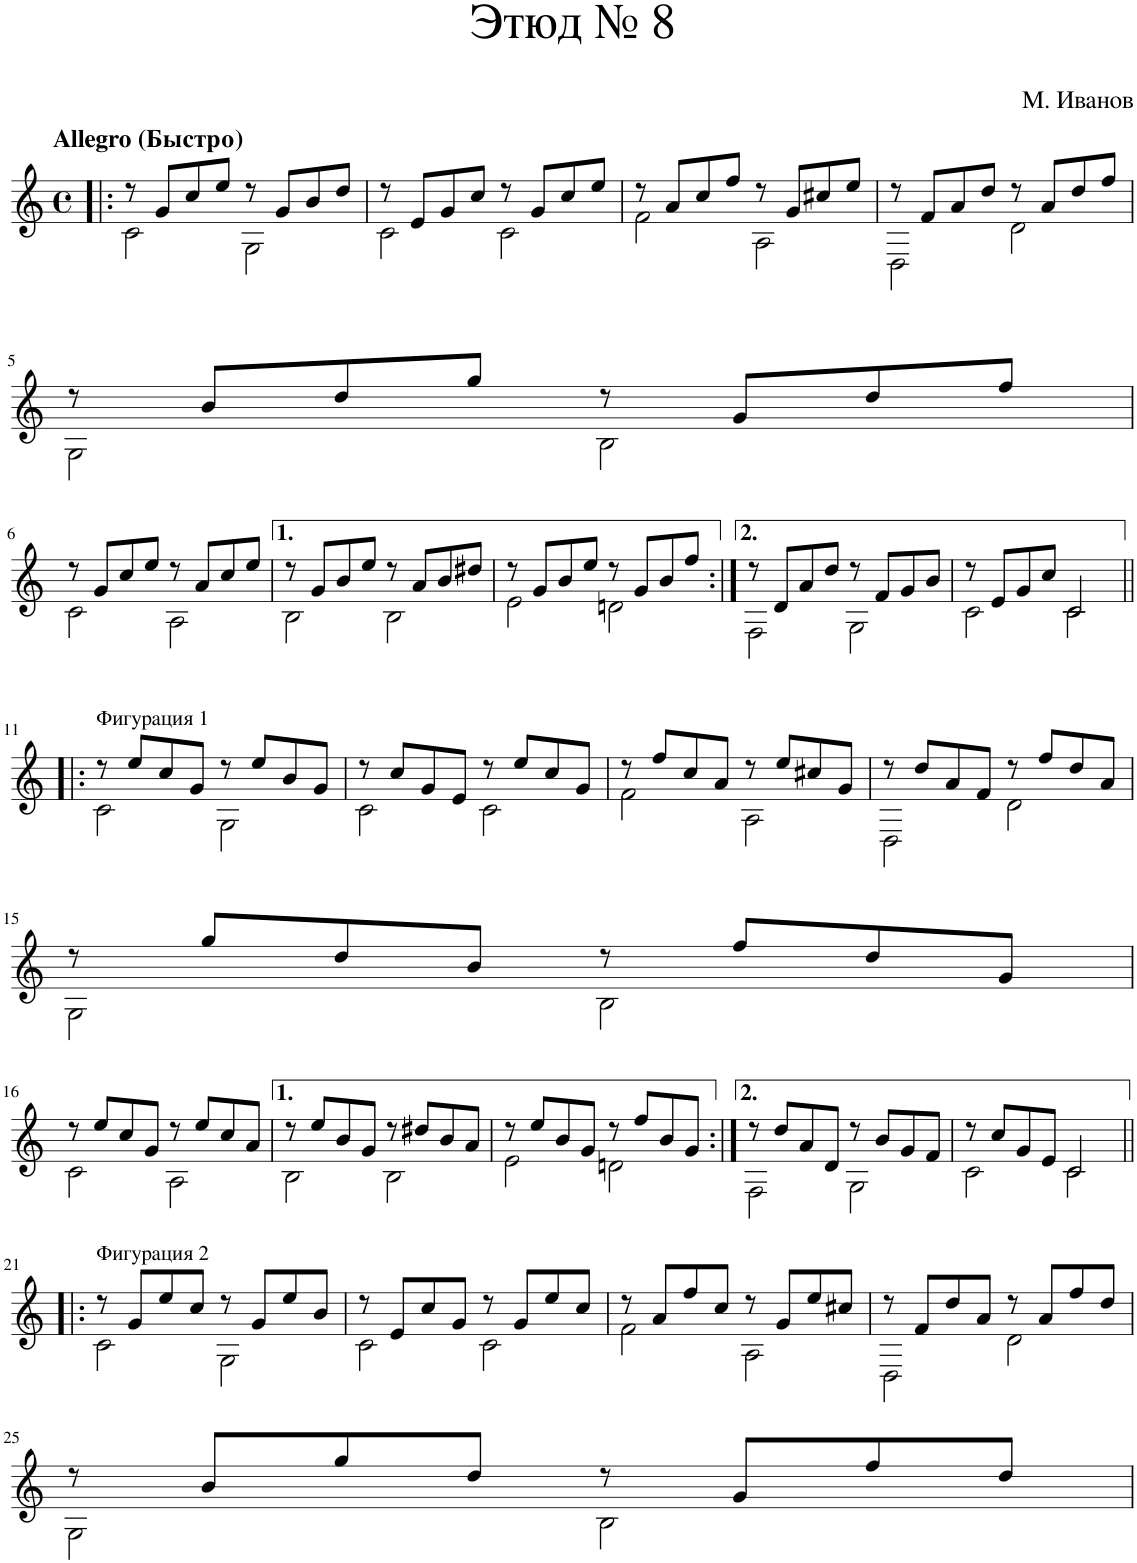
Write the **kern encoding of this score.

**kern
*part1
*staff1
*I"Guitar
*clefG2
*Trd7c12
*k[]
*M4/4
*met(c)
=1!|:
*^
!LO:TX:a:B:t=Allegro (Быстро)	!
8r	2c\
8g/L	.
8cc/	.
8ee/J	.
8r	2G\
8g/L	.
8b/	.
8dd/J	.
=2	=2
8r	2c\
8e/L	.
8g/	.
8cc/J	.
8r	2c\
8g/L	.
8cc/	.
8ee/J	.
=3	=3
8r	2f\
8a/L	.
8cc/	.
8ff/J	.
8r	2A\
8g/L	.
8cc#X/	.
8ee/J	.
=4	=4
8r	2D\
8f/L	.
8a/	.
8dd/J	.
8r	2d\
8a/L	.
8dd/	.
8ff/J	.
!!LO:LB:g=z	!!
=5	=5
8r	2G\
8b/L	.
8dd/	.
8gg/J	.
8r	2B\
8g/L	.
8dd/	.
8ff/J	.
!!LO:LB:g=z	!!
=6	=6
8r	2c\
8g/L	.
8cc/	.
8ee/J	.
8r	2A\
8a/L	.
8cc/	.
8ee/J	.
=7	=7
8r	2B\
8g/L	.
8b/	.
8ee/J	.
8r	2B\
8a/L	.
8b/	.
8dd#X/J	.
=8	=8
8r	2e\
8g/L	.
8b/	.
8ee/J	.
8r	2dn\
8g/L	.
8b/	.
8ff/J	.
=9:|!	=9:|!
8r	2F\
8d/L	.
8a/	.
8dd/J	.
8r	2G\
8f/L	.
8g/	.
8b/J	.
=10	=10
8r	2c\
8e/L	.
8g/	.
8cc/J	.
2c/	2c\
!!LO:LB:g=z	!!
=11!|:	=11!|:
!LO:TX:a:t=Фигурация 1	!
8r	2c\
8ee/L	.
8cc/	.
8g/J	.
8r	2G\
8ee/L	.
8b/	.
8g/J	.
=12	=12
8r	2c\
8cc/L	.
8g/	.
8e/J	.
8r	2c\
8ee/L	.
8cc/	.
8g/J	.
=13	=13
8r	2f\
8ff/L	.
8cc/	.
8a/J	.
8r	2A\
8ee/L	.
8cc#X/	.
8g/J	.
=14	=14
8r	2D\
8dd/L	.
8a/	.
8f/J	.
8r	2d\
8ff/L	.
8dd/	.
8a/J	.
!!LO:LB:g=z	!!
=15	=15
8r	2G\
8gg/L	.
8dd/	.
8b/J	.
8r	2B\
8ff/L	.
8dd/	.
8g/J	.
!!LO:LB:g=z	!!
=16	=16
8r	2c\
8ee/L	.
8cc/	.
8g/J	.
8r	2A\
8ee/L	.
8cc/	.
8a/J	.
=17	=17
8r	2B\
8ee/L	.
8b/	.
8g/J	.
8r	2B\
8dd#X/L	.
8b/	.
8a/J	.
=18	=18
8r	2e\
8ee/L	.
8b/	.
8g/J	.
8r	2dn\
8ff/L	.
8b/	.
8g/J	.
=19:|!	=19:|!
8r	2F\
8dd/L	.
8a/	.
8d/J	.
8r	2G\
8b/L	.
8g/	.
8f/J	.
=20	=20
8r	2c\
8cc/L	.
8g/	.
8e/J	.
2c/	2c\
!!LO:LB:g=z	!!
=21!|:	=21!|:
!LO:TX:a:t=Фигурация 2	!
8r	2c\
8g/L	.
8ee/	.
8cc/J	.
8r	2G\
8g/L	.
8ee/	.
8b/J	.
=22	=22
8r	2c\
8e/L	.
8cc/	.
8g/J	.
8r	2c\
8g/L	.
8ee/	.
8cc/J	.
=23	=23
8r	2f\
8a/L	.
8ff/	.
8cc/J	.
8r	2A\
8g/L	.
8ee/	.
8cc#X/J	.
=24	=24
8r	2D\
8f/L	.
8dd/	.
8a/J	.
8r	2d\
8a/L	.
8ff/	.
8dd/J	.
!!LO:LB:g=z	!!
=25	=25
8r	2G\
8b/L	.
8gg/	.
8dd/J	.
8r	2B\
8g/L	.
8ff/	.
8dd/J	.
*v	*v
=
*-
